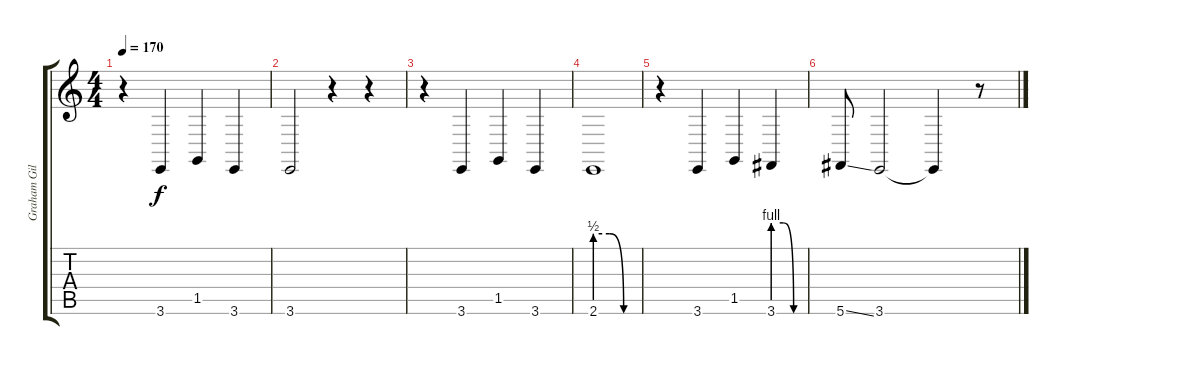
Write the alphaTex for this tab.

\track ("Graham Gillespie (Vocals)" "Graham Gil") {instrument lead2sawtooth}
\staff {score tabs}
\tuning (Db4 Ab3 E3 B2 Gb2 Db2) {hide}
\ts (4 4)
\tempo 170
\clef g2
\ks c
r.4{dy f} 3.6.4 1.5.4 3.6.4 |
3.6.2 r.4 r.4 |
r.4 3.6.4 1.5.4 3.6.4 |
2.6{be (custom 0 2 20 2 40 0 60 0)}.1 |
r.4 3.6.4 1.5.4 3.6{be (custom 0 4 20 4 40 0 60 0)}.4 |
5.6{ss}.8 3.6.2 3.6{t}.4 r.8
